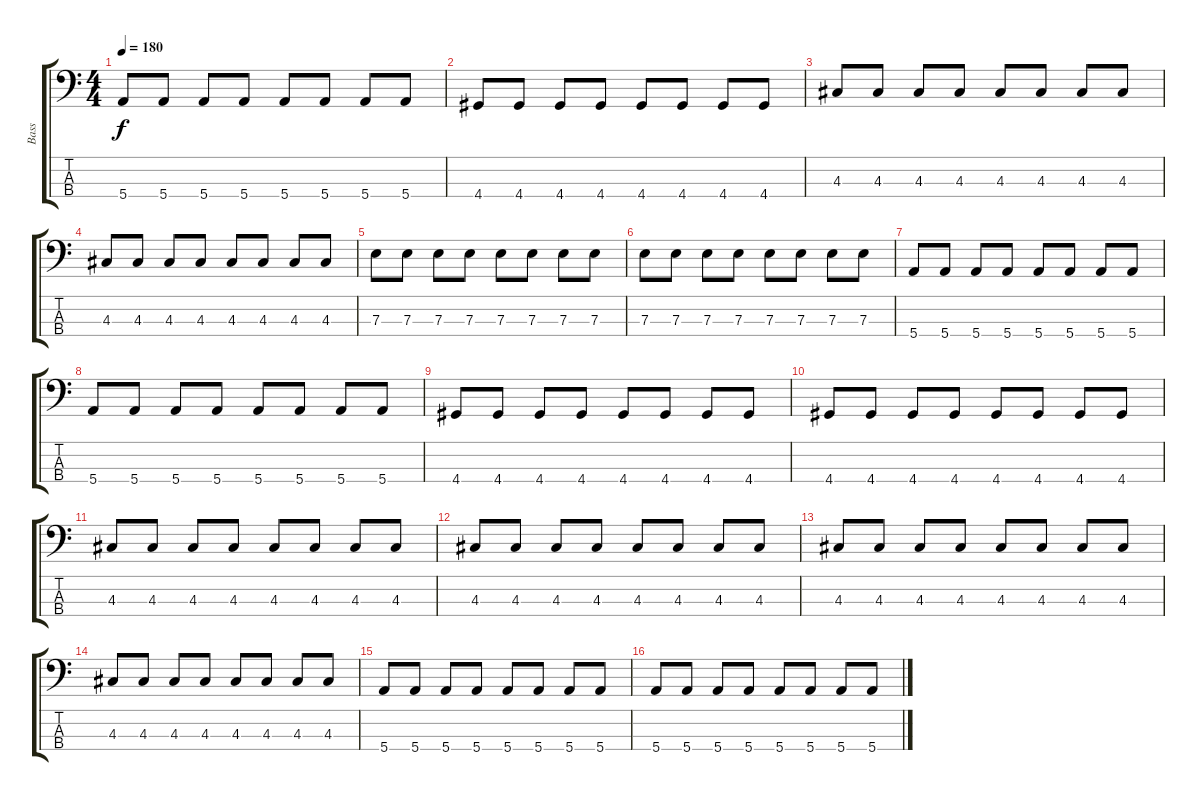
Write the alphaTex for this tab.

\track ("Bass" "Bass") {instrument acousticguitarnylon}
\staff {score tabs}
\tuning (G2 D2 A1 E1) {hide}
\ts (4 4)
\tempo 180
\clef f4
\ks c
5.4.8{dy f} 5.4.8 5.4.8 5.4.8 5.4.8 5.4.8 5.4.8 5.4.8 |
4.4.8 4.4.8 4.4.8 4.4.8 4.4.8 4.4.8 4.4.8 4.4.8 |
4.3.8 4.3.8 4.3.8 4.3.8 4.3.8 4.3.8 4.3.8 4.3.8 |
4.3.8 4.3.8 4.3.8 4.3.8 4.3.8 4.3.8 4.3.8 4.3.8 |
7.3.8 7.3.8 7.3.8 7.3.8 7.3.8 7.3.8 7.3.8 7.3.8 |
7.3.8 7.3.8 7.3.8 7.3.8 7.3.8 7.3.8 7.3.8 7.3.8 |
5.4.8 5.4.8 5.4.8 5.4.8 5.4.8 5.4.8 5.4.8 5.4.8 |
5.4.8 5.4.8 5.4.8 5.4.8 5.4.8 5.4.8 5.4.8 5.4.8 |
4.4.8 4.4.8 4.4.8 4.4.8 4.4.8 4.4.8 4.4.8 4.4.8 |
4.4.8 4.4.8 4.4.8 4.4.8 4.4.8 4.4.8 4.4.8 4.4.8 |
4.3.8 4.3.8 4.3.8 4.3.8 4.3.8 4.3.8 4.3.8 4.3.8 |
4.3.8 4.3.8 4.3.8 4.3.8 4.3.8 4.3.8 4.3.8 4.3.8 |
4.3.8 4.3.8 4.3.8 4.3.8 4.3.8 4.3.8 4.3.8 4.3.8 |
4.3.8 4.3.8 4.3.8 4.3.8 4.3.8 4.3.8 4.3.8 4.3.8 |
5.4.8 5.4.8 5.4.8 5.4.8 5.4.8 5.4.8 5.4.8 5.4.8 |
5.4.8 5.4.8 5.4.8 5.4.8 5.4.8 5.4.8 5.4.8 5.4.8
